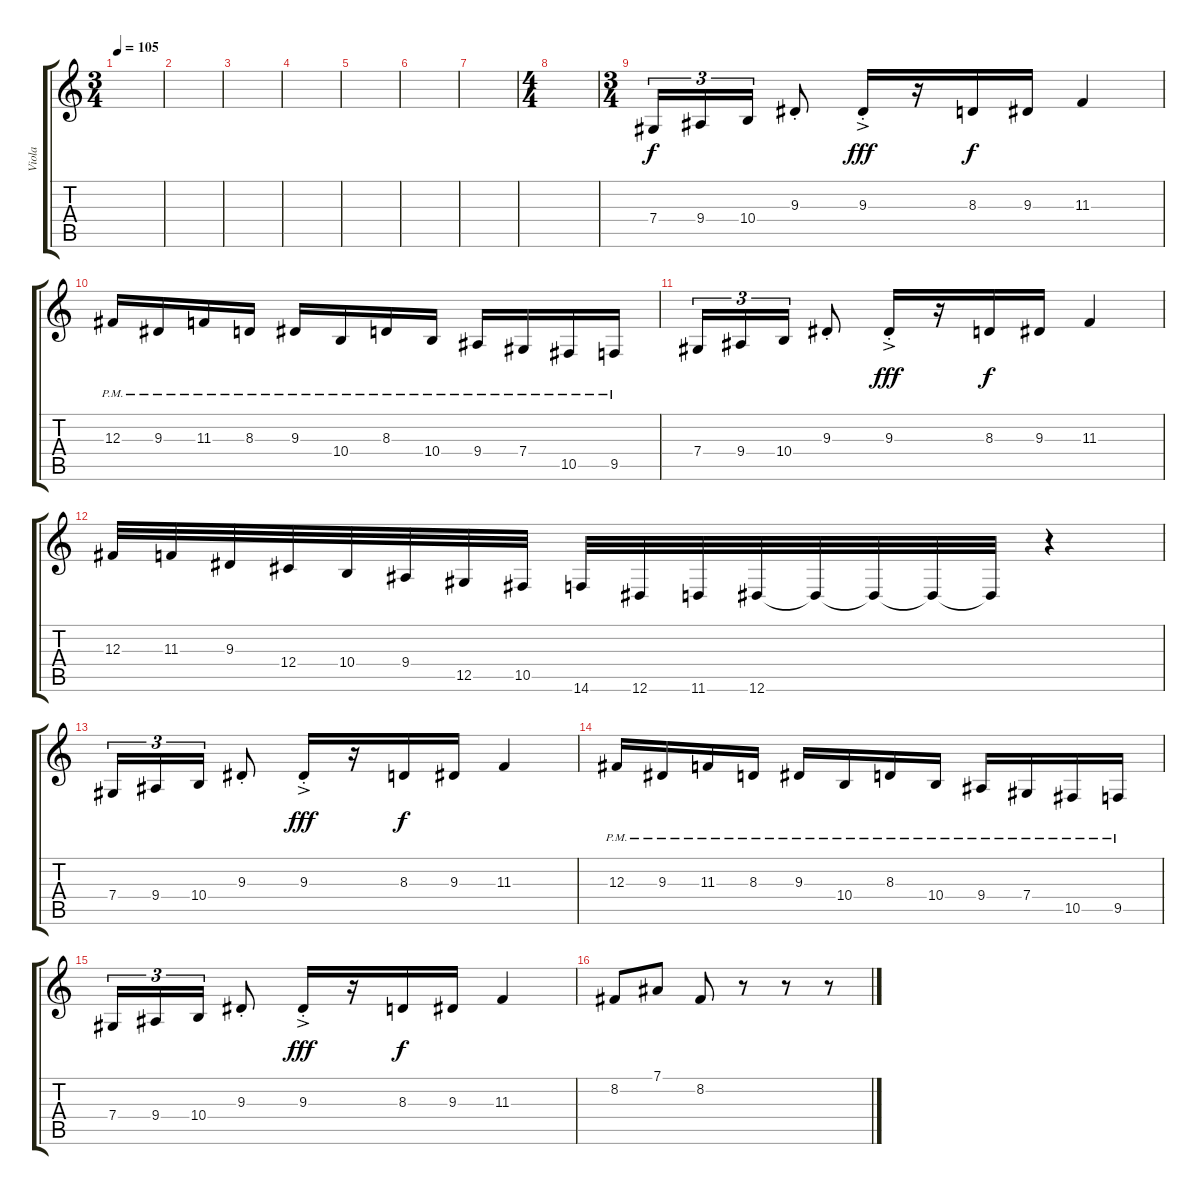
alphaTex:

\track ("Viola" "Viola") {instrument viola}
\staff {score tabs}
\tuning (Eb4 Bb3 Gb3 Db3 Ab2 Eb2) {hide}
\ts (3 4)
\tempo 105
\clef g2
\ks c
|
|
|
|
|
|
|
\ts (4 4)
|
\ts (3 4)
7.4.16{tu (3 2)} 9.4.16{tu (3 2)} 10.4.16{tu (3 2)} 9.3{st}.8 9.3{ac st}.16{dy fff} r.16 8.3.16{dy f} 9.3.16 11.3.4 |
12.3{pm}.16 9.3{pm}.16 11.3{pm}.16 8.3{pm}.16 9.3{pm}.16 10.4{pm}.16 8.3{pm}.16 10.4{pm}.16 9.4{pm}.16 7.4{pm}.16 10.5{pm}.16 9.5{pm}.16 |
7.4.16{tu (3 2)} 9.4.16{tu (3 2)} 10.4.16{tu (3 2)} 9.3{st}.8 9.3{ac st}.16{dy fff} r.16 8.3.16{dy f} 9.3.16 11.3.4 |
12.3.32 11.3.32 9.3.32 12.4.32 10.4.32 9.4.32 12.5.32 10.5.32 14.6.32 12.6.32 11.6.32 12.6.32 12.6{t}.32 12.6{t}.32 12.6{t}.32 12.6{t}.32 r.4 |
7.4.16{tu (3 2)} 9.4.16{tu (3 2)} 10.4.16{tu (3 2)} 9.3{st}.8 9.3{ac st}.16{dy fff} r.16 8.3.16{dy f} 9.3.16 11.3.4 |
12.3{pm}.16 9.3{pm}.16 11.3{pm}.16 8.3{pm}.16 9.3{pm}.16 10.4{pm}.16 8.3{pm}.16 10.4{pm}.16 9.4{pm}.16 7.4{pm}.16 10.5{pm}.16 9.5{pm}.16 |
7.4.16{tu (3 2)} 9.4.16{tu (3 2)} 10.4.16{tu (3 2)} 9.3{st}.8 9.3{ac st}.16{dy fff} r.16 8.3.16{dy f} 9.3.16 11.3.4 |
8.2.8 7.1.8 8.2.8 r.8 r.8 r.8
